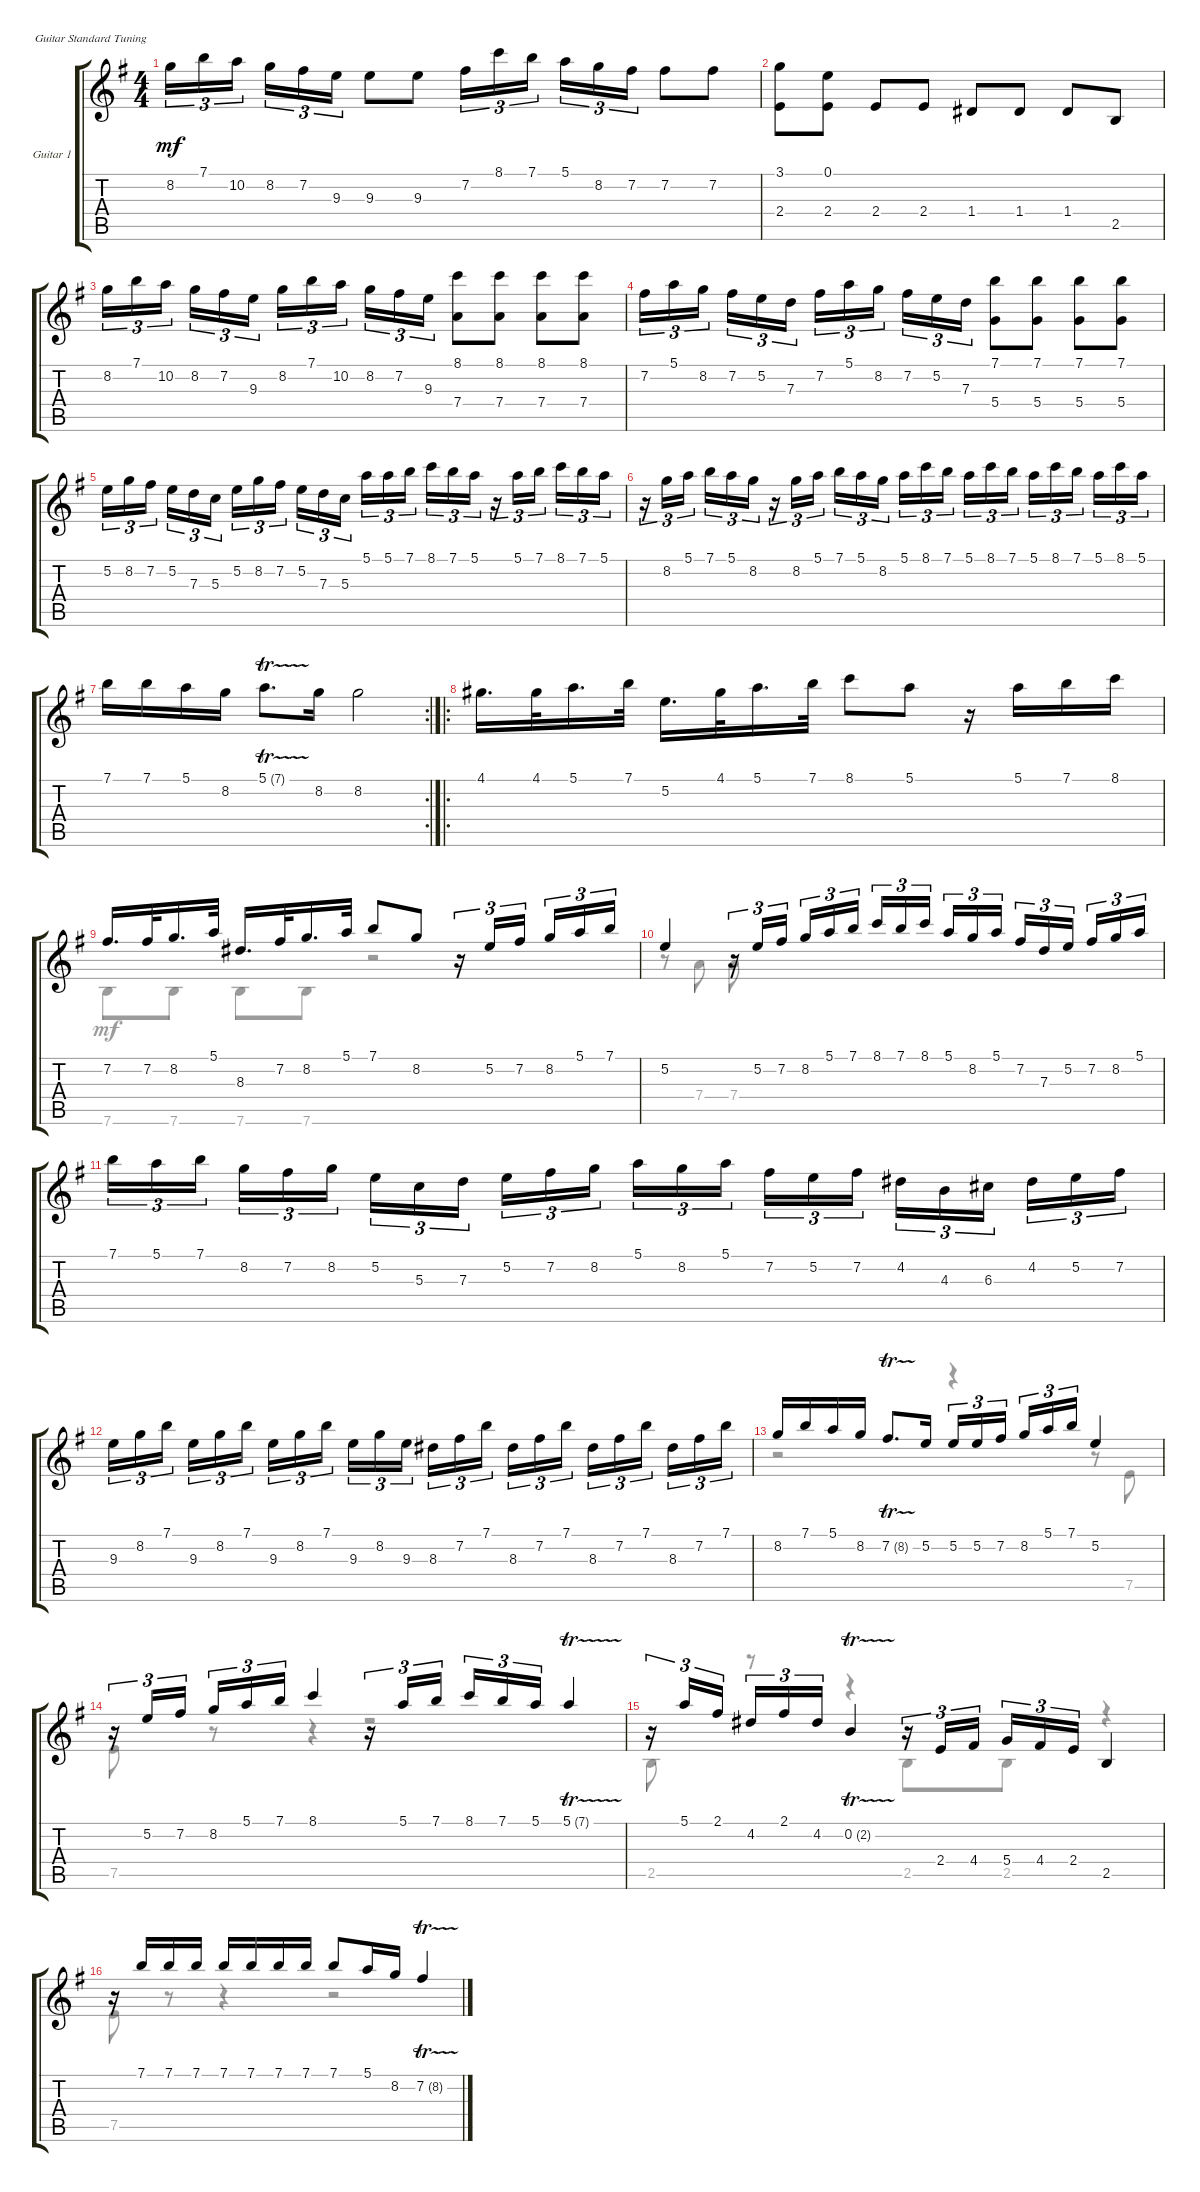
\defaultSystemsLayout 4
\bracketExtendMode groupsimilarinstruments
\firstSystemTrackNameOrientation horizontal
\otherSystemsTrackNameOrientation horizontal
\track ("Steel Guitar" "Guitar 1") {instrument acousticguitarsteel}
\staff {score tabs}
\tuning (E4 B3 G3 D3 A2 E2)
\voice
\ts (4 4)
\tempo (40 hide)
\clef g2
\ks g
8.2.16{tu (3 2) dy mf instrument acousticguitarsteel} 7.1.16{tu (3 2)} 10.2.16{tu (3 2)} 8.2.16{tu (3 2)} 7.2.16{tu (3 2)} 9.3.16{tu (3 2)} 9.3.8 9.3.8 7.2.16{tu (3 2)} 8.1.16{tu (3 2)} 7.1.16{tu (3 2)} 5.1.16{tu (3 2)} 8.2.16{tu (3 2)} 7.2.16{tu (3 2)} 7.2.8 7.2.8 |
(2.4 3.1).8 (2.4 0.1).8 2.4.8 2.4.8 1.4.8 1.4.8 1.4.8 2.5.8 |
8.2.16{tu (3 2)} 7.1.16{tu (3 2)} 10.2.16{tu (3 2)} 8.2.16{tu (3 2)} 7.2.16{tu (3 2)} 9.3.16{tu (3 2)} 8.2.16{tu (3 2)} 7.1.16{tu (3 2)} 10.2.16{tu (3 2)} 8.2.16{tu (3 2)} 7.2.16{tu (3 2)} 9.3.16{tu (3 2)} (7.4 8.1).8 (7.4 8.1).8 (7.4 8.1).8 (7.4 8.1).8 |
7.2.16{tu (3 2)} 5.1.16{tu (3 2)} 8.2.16{tu (3 2)} 7.2.16{tu (3 2)} 5.2.16{tu (3 2)} 7.3.16{tu (3 2)} 7.2.16{tu (3 2)} 5.1.16{tu (3 2)} 8.2.16{tu (3 2)} 7.2.16{tu (3 2)} 5.2.16{tu (3 2)} 7.3.16{tu (3 2)} (5.4 7.1).8 (5.4 7.1).8 (5.4 7.1).8 (5.4 7.1).8 |
5.2.16{tu (3 2)} 8.2.16{tu (3 2)} 7.2.16{tu (3 2)} 5.2.16{tu (3 2)} 7.3.16{tu (3 2)} 5.3.16{tu (3 2)} 5.2.16{tu (3 2)} 8.2.16{tu (3 2)} 7.2.16{tu (3 2)} 5.2.16{tu (3 2)} 7.3.16{tu (3 2)} 5.3.16{tu (3 2)} 5.1.16{tu (3 2)} 5.1.16{tu (3 2)} 7.1.16{tu (3 2)} 8.1.16{tu (3 2)} 7.1.16{tu (3 2)} 5.1.16{tu (3 2)} r.16{tu (3 2)} 5.1.16{tu (3 2)} 7.1.16{tu (3 2)} 8.1.16{tu (3 2)} 7.1.16{tu (3 2)} 5.1.16{tu (3 2)} |
r.16{tu (3 2)} 8.2.16{tu (3 2)} 5.1.16{tu (3 2)} 7.1.16{tu (3 2)} 5.1.16{tu (3 2)} 8.2.16{tu (3 2)} r.16{tu (3 2)} 8.2.16{tu (3 2)} 5.1.16{tu (3 2)} 7.1.16{tu (3 2)} 5.1.16{tu (3 2)} 8.2.16{tu (3 2)} 5.1.16{tu (3 2)} 8.1.16{tu (3 2)} 7.1.16{tu (3 2)} 5.1.16{tu (3 2)} 8.1.16{tu (3 2)} 7.1.16{tu (3 2)} 5.1.16{tu (3 2)} 8.1.16{tu (3 2)} 7.1.16{tu (3 2)} 5.1.16{tu (3 2)} 8.1.16{tu (3 2)} 5.1.16{tu (3 2)} |
\rc 2
7.1.16 7.1.16 5.1.16 8.2.16 5.1{tr (7 16)}.8{d} 8.2.16 8.2.2 |
\ro
4.1.16{d} 4.1.32 5.1.16{d} 7.1.32 5.2.16{d} 4.1.32 5.1.16{d} 7.1.32 8.1.8 5.1.8 r.16 5.1.16 7.1.16 8.1.16 |
7.2.16{d} 7.2.32 8.2.16{d} 5.1.32 8.3.16{d} 7.2.32 8.2.16{d} 5.1.32 7.1.8 8.2.8 r.16{tu (3 2)} 5.2.16{tu (3 2)} 7.2.16{tu (3 2)} 8.2.16{tu (3 2)} 5.1.16{tu (3 2)} 7.1.16{tu (3 2)} |
5.2.4 r.16{tu (3 2)} 5.2.16{tu (3 2)} 7.2.16{tu (3 2)} 8.2.16{tu (3 2)} 5.1.16{tu (3 2)} 7.1.16{tu (3 2)} 8.1.16{tu (3 2)} 7.1.16{tu (3 2)} 8.1.16{tu (3 2)} 5.1.16{tu (3 2)} 8.2.16{tu (3 2)} 5.1.16{tu (3 2)} 7.2.16{tu (3 2)} 7.3.16{tu (3 2)} 5.2.16{tu (3 2)} 7.2.16{tu (3 2)} 8.2.16{tu (3 2)} 5.1.16{tu (3 2)} |
7.1.16{tu (3 2)} 5.1.16{tu (3 2)} 7.1.16{tu (3 2)} 8.2.16{tu (3 2)} 7.2.16{tu (3 2)} 8.2.16{tu (3 2)} 5.2.16{tu (3 2)} 5.3.16{tu (3 2)} 7.3.16{tu (3 2)} 5.2.16{tu (3 2)} 7.2.16{tu (3 2)} 8.2.16{tu (3 2)} 5.1.16{tu (3 2)} 8.2.16{tu (3 2)} 5.1.16{tu (3 2)} 7.2.16{tu (3 2)} 5.2.16{tu (3 2)} 7.2.16{tu (3 2)} 4.2.16{tu (3 2)} 4.3.16{tu (3 2)} 6.3.16{tu (3 2)} 4.2.16{tu (3 2)} 5.2.16{tu (3 2)} 7.2.16{tu (3 2)} |
9.3.16{tu (3 2)} 8.2.16{tu (3 2)} 7.1.16{tu (3 2)} 9.3.16{tu (3 2)} 8.2.16{tu (3 2)} 7.1.16{tu (3 2)} 9.3.16{tu (3 2)} 8.2.16{tu (3 2)} 7.1.16{tu (3 2)} 9.3.16{tu (3 2)} 8.2.16{tu (3 2)} 9.3.16{tu (3 2)} 8.3.16{tu (3 2)} 7.2.16{tu (3 2)} 7.1.16{tu (3 2)} 8.3.16{tu (3 2)} 7.2.16{tu (3 2)} 7.1.16{tu (3 2)} 8.3.16{tu (3 2)} 7.2.16{tu (3 2)} 7.1.16{tu (3 2)} 8.3.16{tu (3 2)} 7.2.16{tu (3 2)} 7.1.16{tu (3 2)} |
8.2.16 7.1.16 5.1.16 8.2.16 7.2{tr (8 16)}.8{d} 5.2.16 5.2.16{tu (3 2)} 5.2.16{tu (3 2)} 7.2.16{tu (3 2)} 8.2.16{tu (3 2)} 5.1.16{tu (3 2)} 7.1.16{tu (3 2)} 5.2.4 |
r.16{tu (3 2)} 5.2.16{tu (3 2)} 7.2.16{tu (3 2)} 8.2.16{tu (3 2)} 5.1.16{tu (3 2)} 7.1.16{tu (3 2)} 8.1.4 r.16{tu (3 2)} 5.1.16{tu (3 2)} 7.1.16{tu (3 2)} 8.1.16{tu (3 2)} 7.1.16{tu (3 2)} 5.1.16{tu (3 2)} 5.1{tr (7 16)}.4 |
r.16{tu (3 2)} 5.1.16{tu (3 2)} 2.1.16{tu (3 2)} 4.2.16{tu (3 2)} 2.1.16{tu (3 2)} 4.2.16{tu (3 2)} 0.2{tr (2 16)}.4 r.16{tu (3 2)} 2.4.16{tu (3 2)} 4.4.16{tu (3 2)} 5.4.16{tu (3 2)} 4.4.16{tu (3 2)} 2.4.16{tu (3 2)} 2.5.4 |
r.16 7.1.16 7.1.16 7.1.16 7.1.16 7.1.16 7.1.16 7.1.16 7.1.8 5.1.16 8.2.16 7.2{tr (8 16)}.4
\voice
\clef g2
\ottava regular
\simile none
\ks g
|
|
|
|
|
|
|
|
7.6.8 7.6.8 7.6.8 7.6.8 r.2 |
r.8 7.4.8 7.4.8 |
|
|
r.2 r.4 r.8 7.5.8 |
7.5.8 r.8 r.4 r.2 |
2.5.8 r.8 r.4 2.5.8 2.5.8 r.4 |
7.5.8 r.8 r.4 r.2
